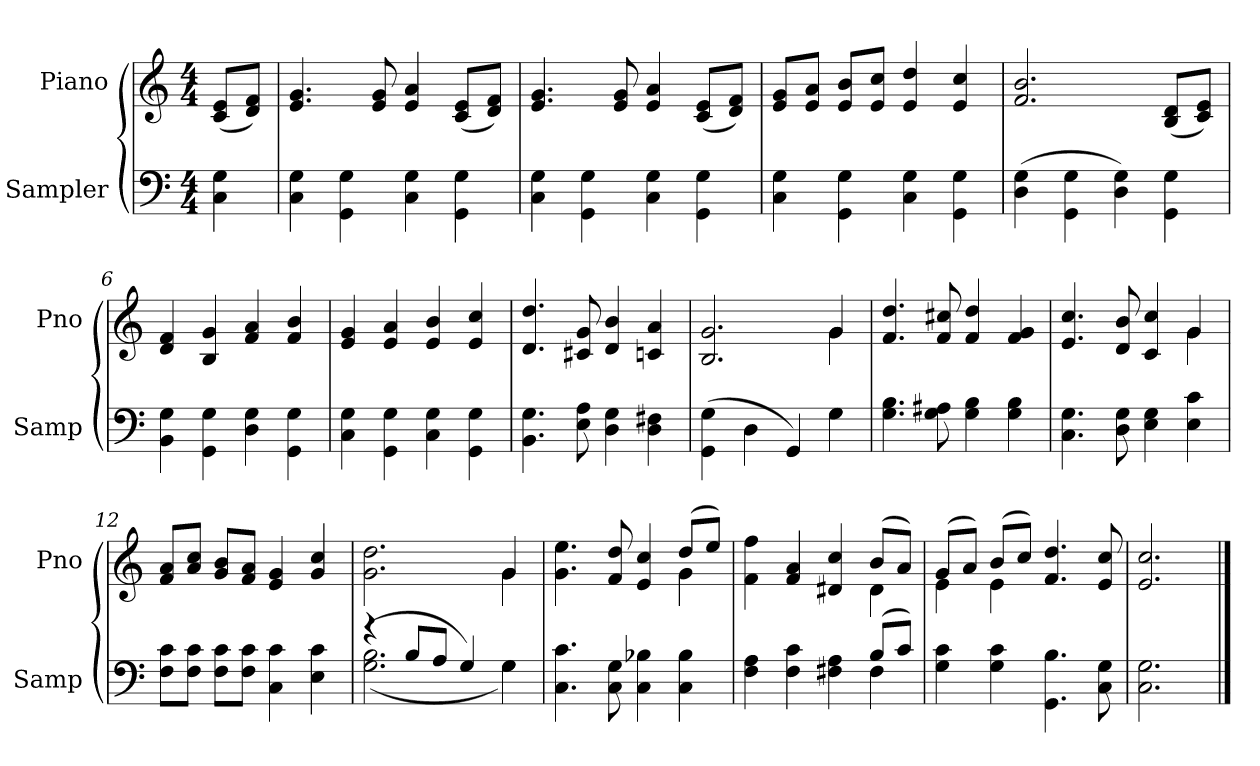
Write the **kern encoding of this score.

**kern	**kern
*part2	*part1
*staff2	*staff1
*I"Sampler	*I"Piano
*I'Samp	*I'Pno
*clefF4	*clefG2
*M4/4	*M4/4
=1	=1
4C 4G	(8c/ 8e/L
.	8d/ 8f/J)
=2	=2
4C 4G	4.e 4.g
4GG\ 4G\	.
.	8e 8g
4C 4G	4e 4a
4GG\ 4G\	(8c/ 8e/L
.	8d/ 8f/J)
=3	=3
4C 4G	4.e 4.g
4GG\ 4G\	.
.	8e 8g
4C 4G	4e 4a
4GG\ 4G\	(8c/ 8e/L
.	8d/ 8f/J)
=4	=4
4C 4G	8e/ 8g/L
.	8e/ 8a/J
4GG\ 4G\	8e/ 8b/L
.	8e/ 8cc/J
4C 4G	4e 4dd
4GG\ 4G\	4e 4cc
=5	=5
(4D 4G	2.f 2.b
4GG\ 4G\	.
4D 4G)	.
4GG\ 4G\	(8B/ 8d/L
.	8c/ 8e/J)
=6	=6
4BB 4G	4d 4f
4GG\ 4G\	4B 4g
4D 4G	4f 4a
4GG\ 4G\	4f 4b
=7	=7
4C 4G	4e 4g
4GG\ 4G\	4e 4a
4C 4G	4e 4b
4GG\ 4G\	4e 4cc
=8	=8
4.BB 4.G	4.d 4.dd
8E 8A	8c#X 8g
4D 4G	4d 4b
4D 4F#X	4cn 4a
=9	=9
*^	*^
(4GG\ 4G\	2.ryy	2.B 2.g	2.ryy
4D	.	.	.
4GG)	.	.	.
4G\	4G	4g/	4g
*v	*v	*	*
*	*v	*v
=10	=10
4.G 4.B	4.f 4.dd
8G 8A#X	8f 8cc#X
4G 4B	4f 4dd
4G 4B	4f 4g
=11	=11
*	*^
4.C 4.G	4.e 4.cc	2.ryy
8D 8G	8d 8b	.
4E 4G	4c 4cc	.
4E 4c	4g/	4g
*	*v	*v
=12	=12
8F\ 8c\L	8f/ 8a/L
8F\ 8c\J	8a/ 8cc/J
8F\ 8c\L	8g/ 8b/L
8F\ 8c\J	8f/ 8a/J
4C 4c	4e 4g
4E 4c	4g 4cc
=13	=13
*^	*^
(4r	(2.G 2.B	2.g 2.dd	2.ryy
8B/L	.	.	.
8A/J	.	.	.
4G/)	.	.	.
4G\	4G)	4g/	4g
*v	*v	*	*
=14	=14	=14
4.C 4.c	4.g 4.ee	2.ryy
8C 8G	8f 8dd	.
4C 4B-X	4e 4cc	.
4C 4B-	(8dd/L	4g
.	8ee/J)	.
=15	=15	=15
*^	*	*
4F 4A	2.ryy	4f 4ff	2.ryy
4F 4c	.	4f 4a	.
4F#X 4A	.	4d#X 4cc	.
(8B/L	4F#	(8b/L	4d#
8c/J)	.	8a/J)	.
*v	*v	*	*
=16	=16	=16
4G 4c	(8g/L	4e
.	8a/J)	.
4G 4c	(8b/L	4e
.	8cc/J)	.
4.GG 4.B	4.f 4.dd	2ryy
8C 8G	8e 8cc	.
*	*v	*v
=17	=17
2.C 2.G	2.e 2.cc
==	==
*-	*-
